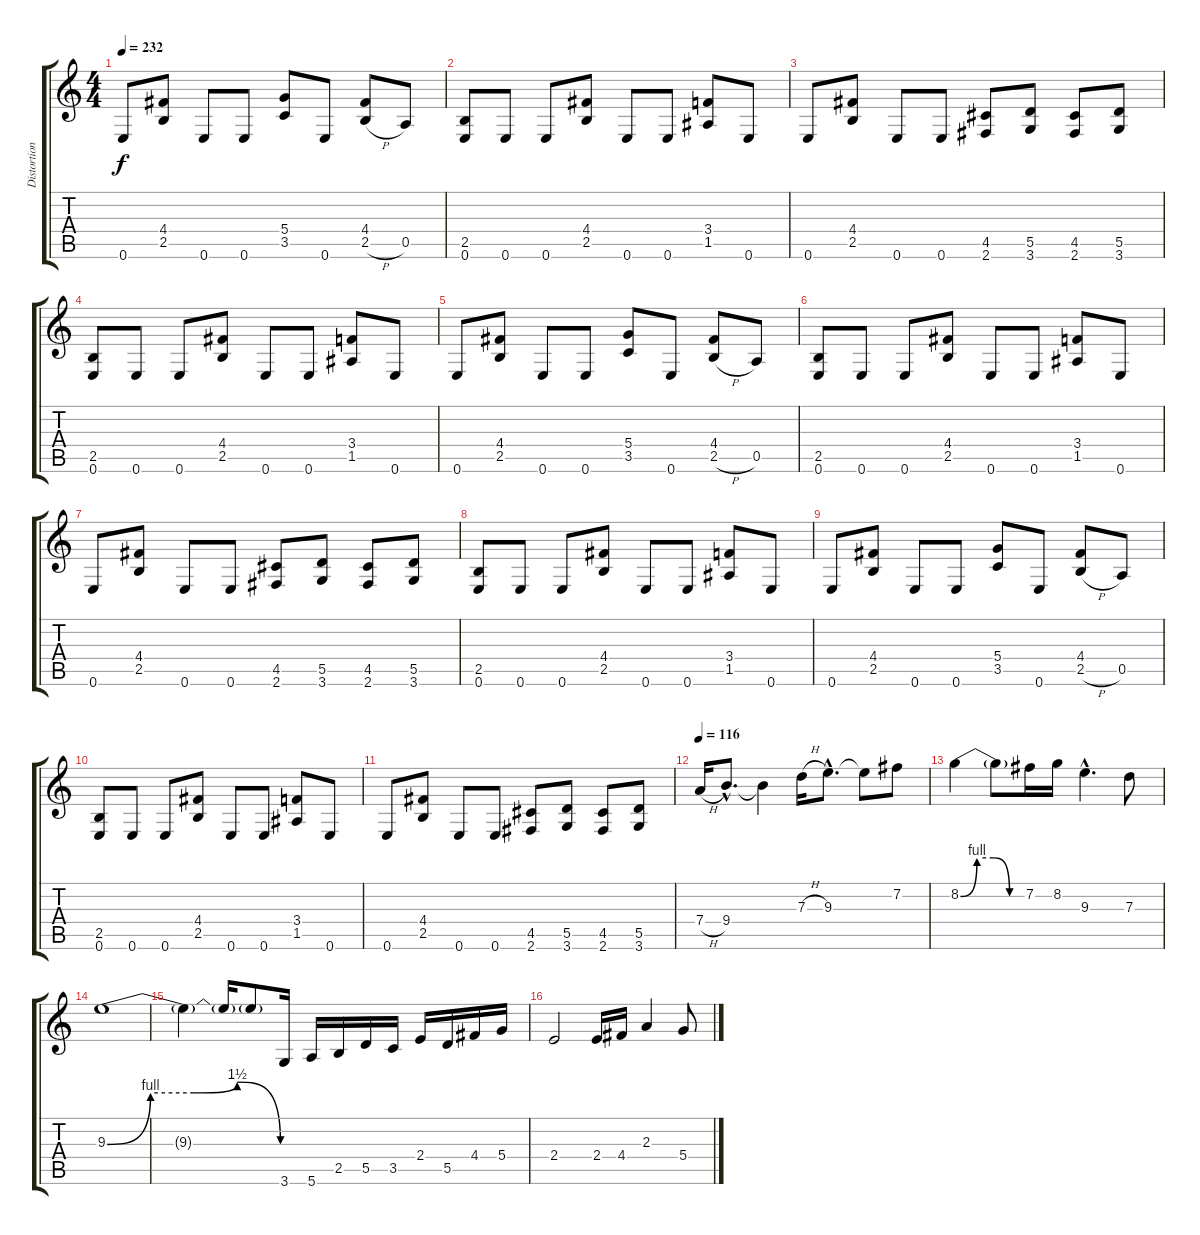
\track ("Distortion Guitar" "Distortion") {instrument distortionguitar}
\staff {score tabs}
\tuning (E4 B3 G3 D3 A2 E2) {hide}
\ts (4 4)
\tempo 232
\clef g2
\ks c
0.6.8{dy f} (4.4 2.5).8 0.6.8 0.6.8 (5.4 3.5).8 0.6.8 (4.4 2.5{h}).8 0.5.8 |
(2.5 0.6).8 0.6.8 0.6.8 (4.4 2.5).8 0.6.8 0.6.8 (3.4 1.5).8 0.6.8 |
0.6.8 (4.4 2.5).8 0.6.8 0.6.8 (4.5 2.6).8 (5.5 3.6).8 (4.5 2.6).8 (5.5 3.6).8 |
(2.5 0.6).8 0.6.8 0.6.8 (4.4 2.5).8 0.6.8 0.6.8 (3.4 1.5).8 0.6.8 |
0.6.8 (4.4 2.5).8 0.6.8 0.6.8 (5.4 3.5).8 0.6.8 (4.4 2.5{h}).8 0.5.8 |
(2.5 0.6).8 0.6.8 0.6.8 (4.4 2.5).8 0.6.8 0.6.8 (3.4 1.5).8 0.6.8 |
0.6.8 (4.4 2.5).8 0.6.8 0.6.8 (4.5 2.6).8 (5.5 3.6).8 (4.5 2.6).8 (5.5 3.6).8 |
(2.5 0.6).8 0.6.8 0.6.8 (4.4 2.5).8 0.6.8 0.6.8 (3.4 1.5).8 0.6.8 |
0.6.8 (4.4 2.5).8 0.6.8 0.6.8 (5.4 3.5).8 0.6.8 (4.4 2.5{h}).8 0.5.8 |
(2.5 0.6).8 0.6.8 0.6.8 (4.4 2.5).8 0.6.8 0.6.8 (3.4 1.5).8 0.6.8 |
0.6.8 (4.4 2.5).8 0.6.8 0.6.8 (4.5 2.6).8 (5.5 3.6).8 (4.5 2.6).8 (5.5 3.6).8 |
\tempo 116
7.4{h}.16 9.4{hac}.8{d} 9.4{t}.4 7.3{h}.16 9.3{hac}.8{d} 9.3{t}.8 7.2.8 |
8.2{be (custom 0 0 15 4 30 4 45 0 60 0)}.4 8.2{t}.8 7.2.16 8.2.16 9.3{hac}.4{d} 7.3.8 |
9.3{be (custom 0 0 15 4 30 4 45 6 60 0)}.1 |
9.3{t}.4 9.3{t}.16 9.3{t}.8 3.6.16 5.6.16 2.5.16 5.5.16 3.5.16 2.4.16 5.5.16 4.4.16 5.4.16 |
2.4.2 2.4.16 4.4.16 2.3.4 5.4.8
